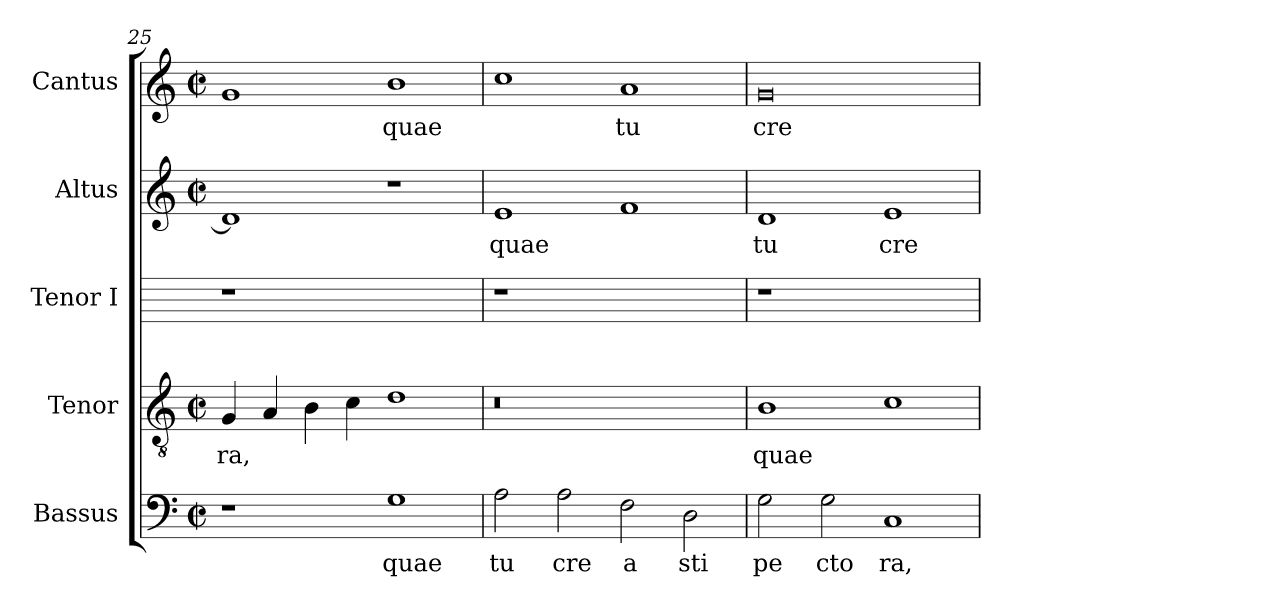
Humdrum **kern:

**kern	**text	**kern	**text	**kern	**kern	**text	**kern	**text
*part5	*part5	*part4	*part4	*part3	*part2	*part2	*part1	*part1
*staff5	*staff5	*staff4	*staff4	*staff3	*staff2	*staff2	*staff1	*staff1
*I"Bassus	*	*I"Tenor	*	*I"Tenor I	*I"Altus	*	*I"Cantus	*
*I'Bassus	*	*I'Tenor	*	*I'Tenor I	*I'Altus	*	*I'Cantus	*
*clefF4	*	*clefGv2	*	*	*clefG2	*	*clefG2	*
*M2/2	*	*M2/2	*	*	*M2/2	*	*M2/2	*
*met(c|)	*	*met(c|)	*	*	*met(c|)	*	*met(c|)	*
=25	=25	=25	=25	=25	=25	=25	=25	=25
!	!	!	!LO:LY:b	!	!	!	!	!
1r	.	4G/	ra,	1r	1d]	.	1g	.
.	.	4A/	.	.	.	.	.	.
.	.	4B\	.	.	.	.	.	.
.	.	4c\	.	.	.	.	.	.
!	!LO:LY:b:cj	!	!	!	!	!	!	!LO:LY:b
1G	quae	1d	.	1ryy	1r	.	1b	quae
!!LO:PB:g=z
=26	=26	=26	=26	=26	=26	=26	=26	=26
!	!LO:LY:b:cj	!	!	!	!	!LO:LY:b	!	!
2A\	tu	0r	.	1r	1e	quae	1cc	.
!	!LO:LY:b:cj	!	!	!	!	!	!	!
2A\	cre	.	.	.	.	.	.	.
!	!LO:LY:b:cj	!	!	!	!	!	!	!LO:LY:b:cj
2F\	a	.	.	1ryy	1f	.	1a	tu
!	!LO:LY:b:cj	!	!	!	!	!	!	!
2D\	sti	.	.	.	.	.	.	.
=27	=27	=27	=27	=27	=27	=27	=27	=27
!	!LO:LY:b:cj	!	!LO:LY:b	!	!	!LO:LY:b:cj	!	!LO:LY:b:cj
2G\	pe	1B	quae	1r	1d	tu	0g	cre
!	!LO:LY:b:cj	!	!	!	!	!	!	!
2G\	cto	.	.	.	.	.	.	.
!	!LO:LY:b:cj	!	!	!	!	!LO:LY:b:cj	!	!
1C	ra,	1c	.	1ryy	1e	cre-	.	.
=	=	=	=	=	=	=	=	=
*-	*-	*-	*-	*-	*-	*-	*-	*-
